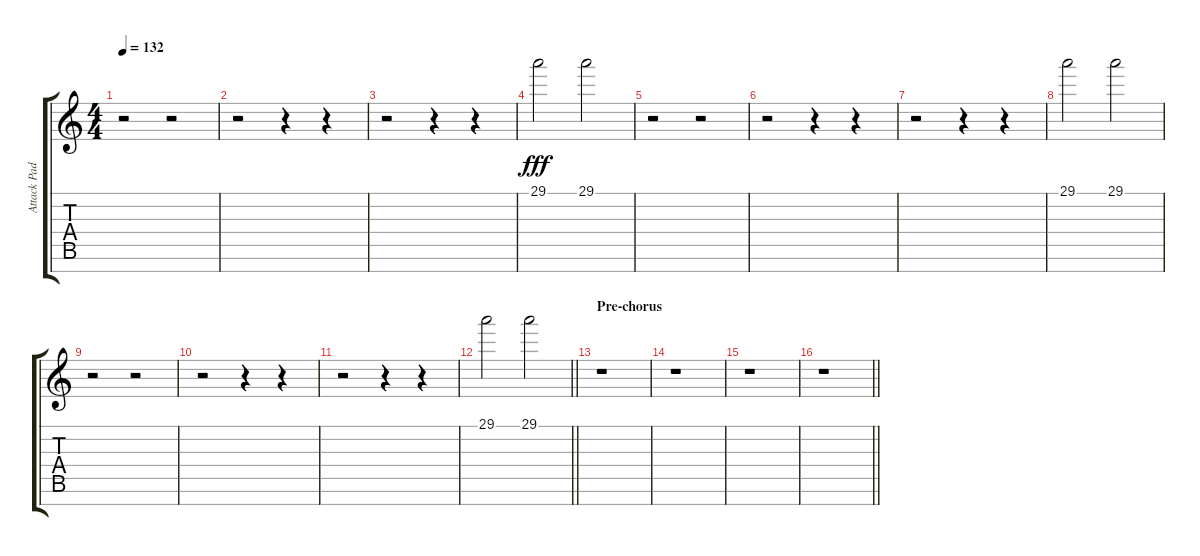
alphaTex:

\track ("Attack Pad" "Attack Pad") {instrument pad7halo}
\staff {score tabs}
\tuning (E4 B3 G3 D3 A2 E2 B1) {hide}
\ts (4 4)
\tempo 132
\clef g2
\ks c
r.2{dy fff} r.2 |
r.2 r.4 r.4 |
r.2 r.4 r.4 |
29.1.2 29.1.2 |
r.2 r.2 |
r.2 r.4 r.4 |
r.2 r.4 r.4 |
29.1.2 29.1.2 |
r.2 r.2 |
r.2 r.4 r.4 |
r.2 r.4 r.4 |
\barLineRight lightlight
29.1.2 29.1.2 |
\section ("" "Pre-chorus")
r.1 |
r.1 |
r.1 |
\barLineRight lightlight
r.1
